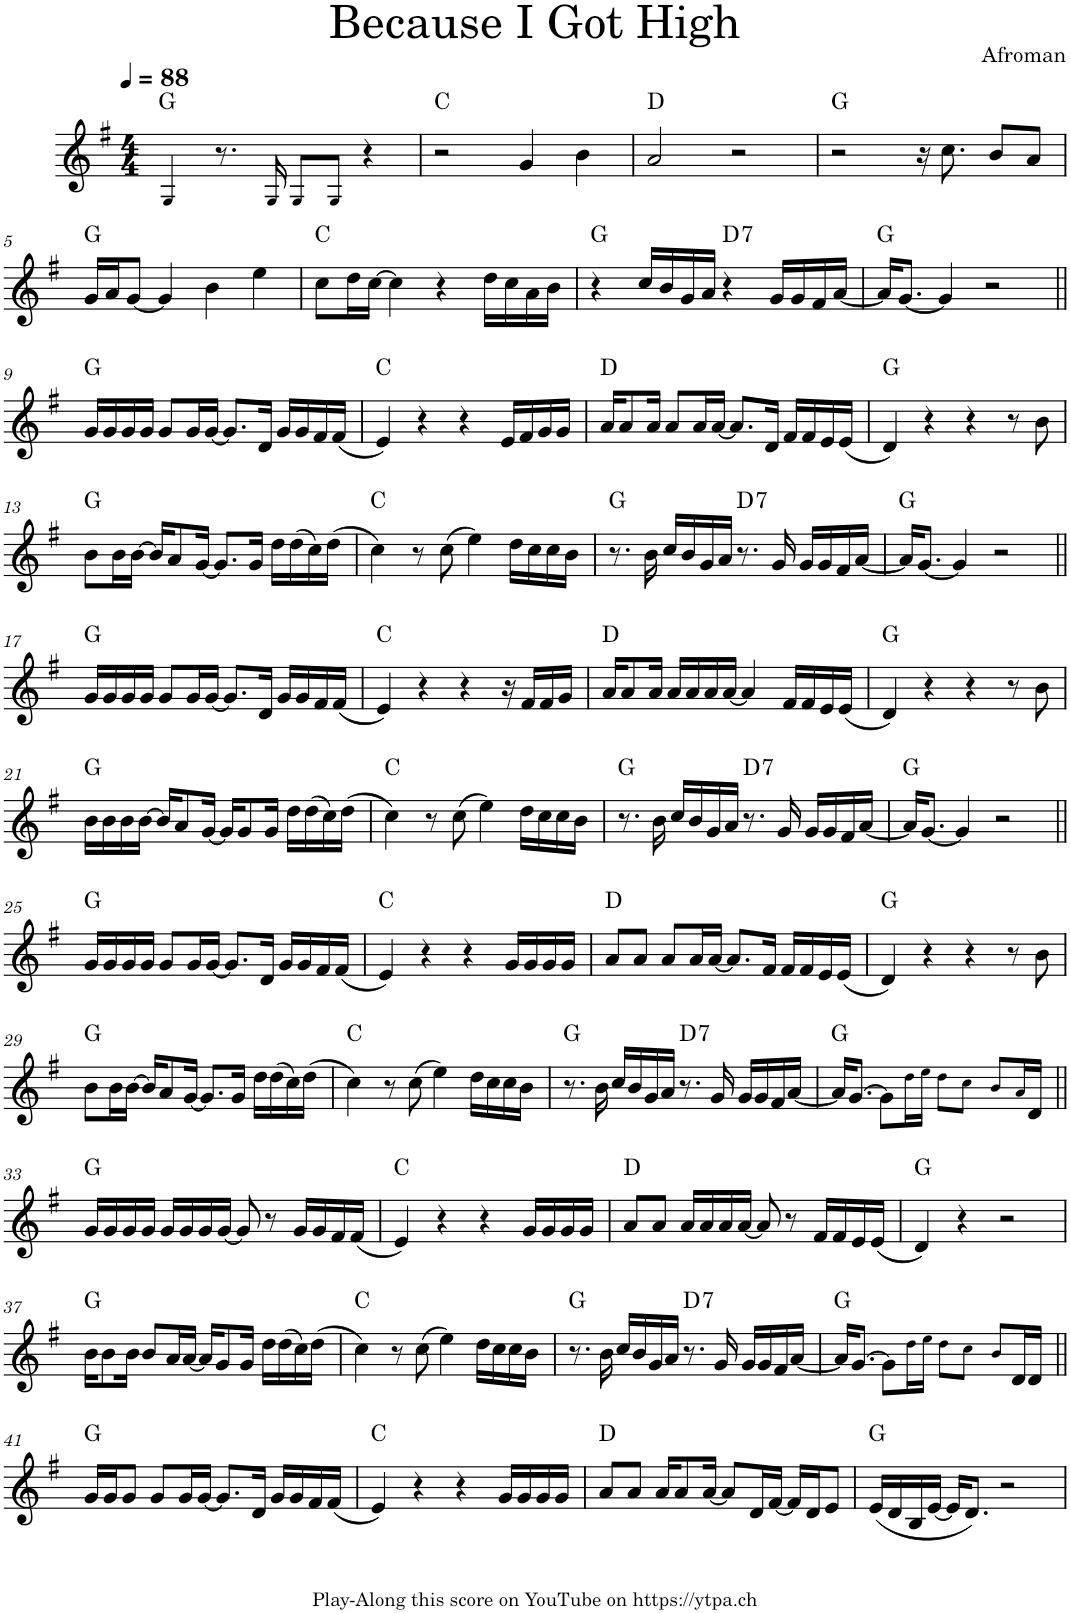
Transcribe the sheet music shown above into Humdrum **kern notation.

**kern	**harte
*part1	*part1
*staff1	*
*I"Piano	*
*I'Pno.	*
*clefG2	*
*k[f#]	*
*M4/4	*
*MM88	*
=1	=1
4G!/	G:maj
8.r	.
16G!/	.
8G!/L	.
8G!/J	.
4r	.
=2	=2
2r	C:maj
4g/	.
4b\	.
=3	=3
2a/	D:maj
2r	.
=4	=4
2r	G:maj
16r	.
8.cc\	.
8b/L	.
8a/J	.
!!LO:LB:g=z
=5	=5
16g/LL	G:maj
16a/J	.
[8g/J	.
4g/]	.
4b\	.
4ee\	.
=6	=6
8cc\L	C:maj
16dd\L	.
[16cc\JJ	.
4cc\]	.
4r	.
16dd\LL	.
16cc\	.
16a\	.
16b\JJ	.
=7	=7
4r	G:maj
16cc/LL	.
16b/	.
16g/	.
16a/JJ	.
!	!LO:H:kt=7
4r	D:7
16g/LL	.
16g/	.
16f#/	.
[16a/JJ	.
=8	=8
16a/KL]	G:maj
[8.g/J	.
4g/]	.
2r	.
!!LO:LB:g=z
=9||	=9||
16g/LL	G:maj
16g/	.
16g/	.
16g/JJ	.
8g/L	.
16g/L	.
[16g/JJ	.
8.g/L]	.
16d/Jk	.
16g/LL	.
16g/	.
16f#/	.
(16f#/JJ	.
=10	=10
4e/)	C:maj
4r	.
4r	.
16e/LL	.
16f#/	.
16g/	.
16g/JJ	.
=11	=11
16a/KL	D:maj
8a/	.
16a/Jk	.
8a/L	.
16a/L	.
[16a/JJ	.
8.a/L]	.
16d/Jk	.
16f#/LL	.
16f#/	.
16e/	.
(16e/JJ	.
=12	=12
4d/)	G:maj
4r	.
4r	.
8r	.
8b\	.
!!LO:LB:g=z
=13	=13
8b\L	G:maj
16b\L	.
[16b\JJ	.
16b/KL]	.
8a/	.
[16g/Jk	.
8.g/L]	.
16g/Jk	.
16dd\LL	.
(16dd\	.
16cc\)	.
(16dd\JJ	.
=14	=14
4cc\)	C:maj
8r	.
(8cc\	.
4ee\)	.
16dd\LL	.
16cc\	.
16cc\	.
16b\JJ	.
=15	=15
8.r	G:maj
16b\	.
16cc/LL	.
16b/	.
16g/	.
16a/JJ	.
!	!LO:H:kt=7
8.r	D:7
16g/	.
16g/LL	.
16g/	.
16f#/	.
[16a/JJ	.
=16	=16
16a/KL]	G:maj
[8.g/J	.
4g/]	.
2r	.
!!LO:LB:g=z
=17||	=17||
16g/LL	G:maj
16g/	.
16g/	.
16g/JJ	.
8g/L	.
16g/L	.
[16g/JJ	.
8.g/L]	.
16d/Jk	.
16g/LL	.
16g/	.
16f#/	.
(16f#/JJ	.
=18	=18
4e/)	C:maj
4r	.
4r	.
16r	.
16f#/LL	.
16f#/	.
16g/JJ	.
=19	=19
16a/KL	D:maj
8a/	.
16a/Jk	.
16a/LL	.
16a/	.
16a/	.
[16a/JJ	.
4a/]	.
16f#/LL	.
16f#/	.
16e/	.
(16e/JJ	.
=20	=20
4d/)	G:maj
4r	.
4r	.
8r	.
8b\	.
!!LO:LB:g=z
=21	=21
16b\LL	G:maj
16b\	.
16b\	.
[16b\JJ	.
16b/KL]	.
8a/	.
[16g/Jk	.
16g/KL]	.
8g/	.
16g/Jk	.
16dd\LL	.
(16dd\	.
16cc\)	.
(16dd\JJ	.
=22	=22
4cc\)	C:maj
8r	.
(8cc\	.
4ee\)	.
16dd\LL	.
16cc\	.
16cc\	.
16b\JJ	.
=23	=23
8.r	G:maj
16b\	.
16cc/LL	.
16b/	.
16g/	.
16a/JJ	.
!	!LO:H:kt=7
8.r	D:7
16g/	.
16g/LL	.
16g/	.
16f#/	.
[16a/JJ	.
=24	=24
16a/KL]	G:maj
[8.g/J	.
4g/]	.
2r	.
!!LO:LB:g=z
=25||	=25||
16g/LL	G:maj
16g/	.
16g/	.
16g/JJ	.
8g/L	.
16g/L	.
[16g/JJ	.
8.g/L]	.
16d/Jk	.
16g/LL	.
16g/	.
16f#/	.
(16f#/JJ	.
=26	=26
4e/)	C:maj
4r	.
4r	.
16g/LL	.
16g/	.
16g/	.
16g/JJ	.
=27	=27
8a/L	D:maj
8a/J	.
8a/L	.
16a/L	.
[16a/JJ	.
8.a/L]	.
16f#/Jk	.
16f#/LL	.
16f#/	.
16e/	.
(16e/JJ	.
=28	=28
4d/)	G:maj
4r	.
4r	.
8r	.
8b\	.
!!LO:LB:g=z
=29	=29
8b\L	G:maj
16b\L	.
[16b\JJ	.
16b/KL]	.
8a/	.
[16g/Jk	.
8.g/L]	.
16g/Jk	.
16dd\LL	.
(16dd\	.
16cc\)	.
(16dd\JJ	.
=30	=30
4cc\)	C:maj
8r	.
(8cc\	.
4ee\)	.
16dd\LL	.
16cc\	.
16cc\	.
16b\JJ	.
=31	=31
8.r	G:maj
16b\	.
16cc/LL	.
16b/	.
16g/	.
16a/JJ	.
!	!LO:H:kt=7
8.r	D:7
16g/	.
16g/LL	.
16g/	.
16f#/	.
[16a/JJ	.
=32	=32
16a/KL]	G:maj
[8.g/J	.
8g\L]	.
16dd!\L	.
16ee!\JJ	.
8dd!\L	.
8cc!\J	.
8b!/L	.
16a!/L	.
16d/JJ	.
!!LO:LB:g=z
=33||	=33||
16g/LL	G:maj
16g/	.
16g/	.
16g/JJ	.
16g/LL	.
16g/	.
16g/	.
[16g/JJ	.
8g/]	.
8r	.
16g/LL	.
16g/	.
16f#/	.
(16f#/JJ	.
=34	=34
4e/)	C:maj
4r	.
4r	.
16g/LL	.
16g/	.
16g/	.
16g/JJ	.
=35	=35
8a/L	D:maj
8a/J	.
16a/LL	.
16a/	.
16a/	.
[16a/JJ	.
8a/]	.
8r	.
16f#/LL	.
16f#/	.
16e/	.
(16e/JJ	.
=36	=36
4d/)	G:maj
4r	.
2r	.
!!LO:LB:g=z
=37	=37
16b\KL	G:maj
8b\	.
16b\Jk	.
8b/L	.
16a/L	.
[16a/JJ	.
16a/KL]	.
8g/	.
16g/Jk	.
16dd\LL	.
(16dd\	.
16cc\)	.
(16dd\JJ	.
=38	=38
4cc\)	C:maj
8r	.
(8cc\	.
4ee\)	.
16dd\LL	.
16cc\	.
16cc\	.
16b\JJ	.
=39	=39
8.r	G:maj
16b\	.
16cc/LL	.
16b/	.
16g/	.
16a/JJ	.
!	!LO:H:kt=7
8.r	D:7
16g/	.
16g/LL	.
16g/	.
16f#/	.
[16a/JJ	.
=40	=40
16a/KL]	G:maj
[8.g/J	.
8g\L]	.
16dd!\L	.
16ee!\JJ	.
8dd!\L	.
8cc!\J	.
8b!/L	.
16d/L	.
16d/JJ	.
!!LO:LB:g=z
=41||	=41||
16g/LL	G:maj
16g/J	.
8g/J	.
8g/L	.
16g/L	.
[16g/JJ	.
8.g/L]	.
16d/Jk	.
16g/LL	.
16g/	.
16f#/	.
(16f#/JJ	.
=42	=42
4e/)	C:maj
4r	.
4r	.
16g/LL	.
16g/	.
16g/	.
16g/JJ	.
=43	=43
8a/L	D:maj
8a/J	.
16a/KL	.
8a/	.
[16a/Jk	.
8a/L]	.
16d/L	.
[16f#/JJ	.
16f#/LL]	.
16d/J	.
8e/J	.
=44	=44
(16e/LL	G:maj
16d/	.
16B/	.
[16e/JJ	.
16e/KL]	.
8.d/J)	.
2r	.
=	=
*-	*-
